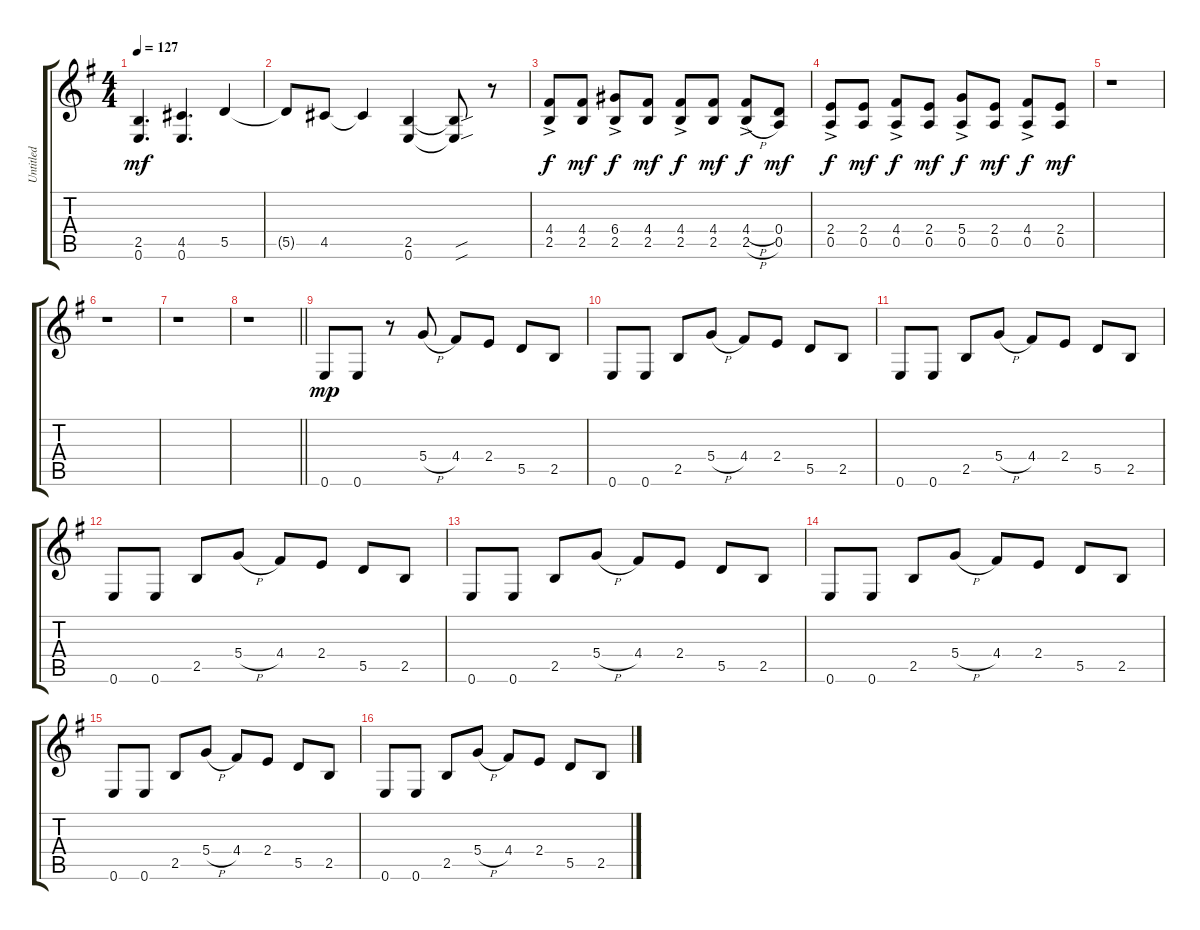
\track ("Untitled" "Untitled") {instrument overdrivenguitar}
\staff {score tabs}
\tuning (E4 B3 G3 D3 A2 E2) {hide}
\ts (4 4)
\tempo 127
\clef g2
\ks g
(2.5 0.6).4{d dy mf} (4.5 0.6).4{d} 5.5.4 |
5.5{t}.8 4.5.8 4.5{t}.4 (2.5 0.6).4 (2.5{sou t} 0.6{sou t}).8 r.8 |
(4.4{ac} 2.5{ac}).8{dy f} (4.4 2.5).8{dy mf} (6.4{ac} 2.5{ac}).8{dy f} (4.4 2.5).8{dy mf} (4.4{ac} 2.5{ac}).8{dy f} (4.4 2.5).8{dy mf} (4.4{h ac} 2.5{h ac}).8{dy f} (0.4 0.5).8{dy mf} |
(2.4{ac} 0.5{ac}).8{dy f} (2.4 0.5).8{dy mf} (4.4{ac} 0.5{ac}).8{dy f} (2.4 0.5).8{dy mf} (5.4{ac} 0.5{ac}).8{dy f} (2.4 0.5).8{dy mf} (4.4{ac} 0.5{ac}).8{dy f} (2.4 0.5).8{dy mf} |
r.1 |
r.1 |
r.1 |
\barLineRight lightlight
r.1 |
0.6.8{dy mp} 0.6.8 r.8 5.4{h}.8 4.4.8 2.4.8 5.5.8 2.5.8 |
0.6.8 0.6.8 2.5.8 5.4{h}.8 4.4.8 2.4.8 5.5.8 2.5.8 |
0.6.8 0.6.8 2.5.8 5.4{h}.8 4.4.8 2.4.8 5.5.8 2.5.8 |
0.6.8 0.6.8 2.5.8 5.4{h}.8 4.4.8 2.4.8 5.5.8 2.5.8 |
0.6.8 0.6.8 2.5.8 5.4{h}.8 4.4.8 2.4.8 5.5.8 2.5.8 |
0.6.8 0.6.8 2.5.8 5.4{h}.8 4.4.8 2.4.8 5.5.8 2.5.8 |
0.6.8 0.6.8 2.5.8 5.4{h}.8 4.4.8 2.4.8 5.5.8 2.5.8 |
0.6.8 0.6.8 2.5.8 5.4{h}.8 4.4.8 2.4.8 5.5.8 2.5.8
